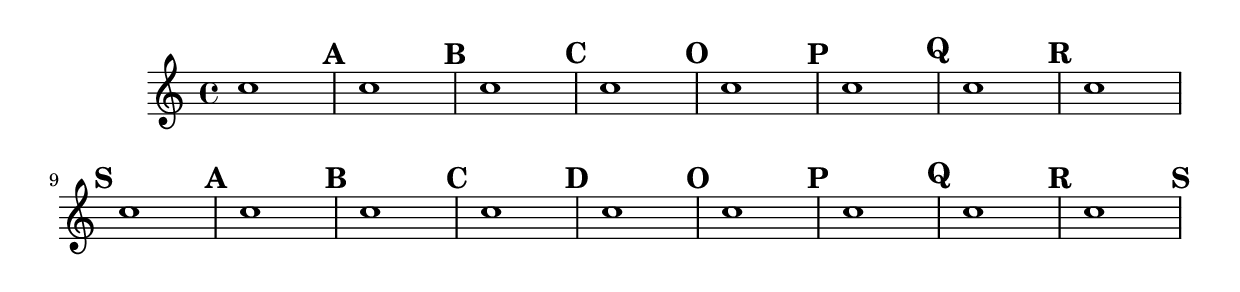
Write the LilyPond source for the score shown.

%% Do not edit this file; it is auto-generated from LSR http://lsr.dsi.unimi.it
%% This file is in the public domain.
\version "2.11.38"

\header {
  lsrtags = "rhythms"
 texidoc = "
This snippet demonstrates how to obtain automatic ordered rehearsal
marks, but from the letter or number you want.
" }
% begin verbatim
\relative c''{
  c1 \mark \default
  c1 \mark \default
  c1 \mark \default
  c1 \mark #14
  c1 \mark \default
  c1 \mark \default
  c1 \mark \default
  c1 \mark \default
  \break
  \set Score.markFormatter = #format-mark-numbers
  c1 \mark #1
  c1 \mark \default
  c1 \mark \default
  c1 \mark \default
  c1 \mark #14
  c1 \mark \default
  c1 \mark \default
  c1 \mark \default
  c1 \mark \default
}
